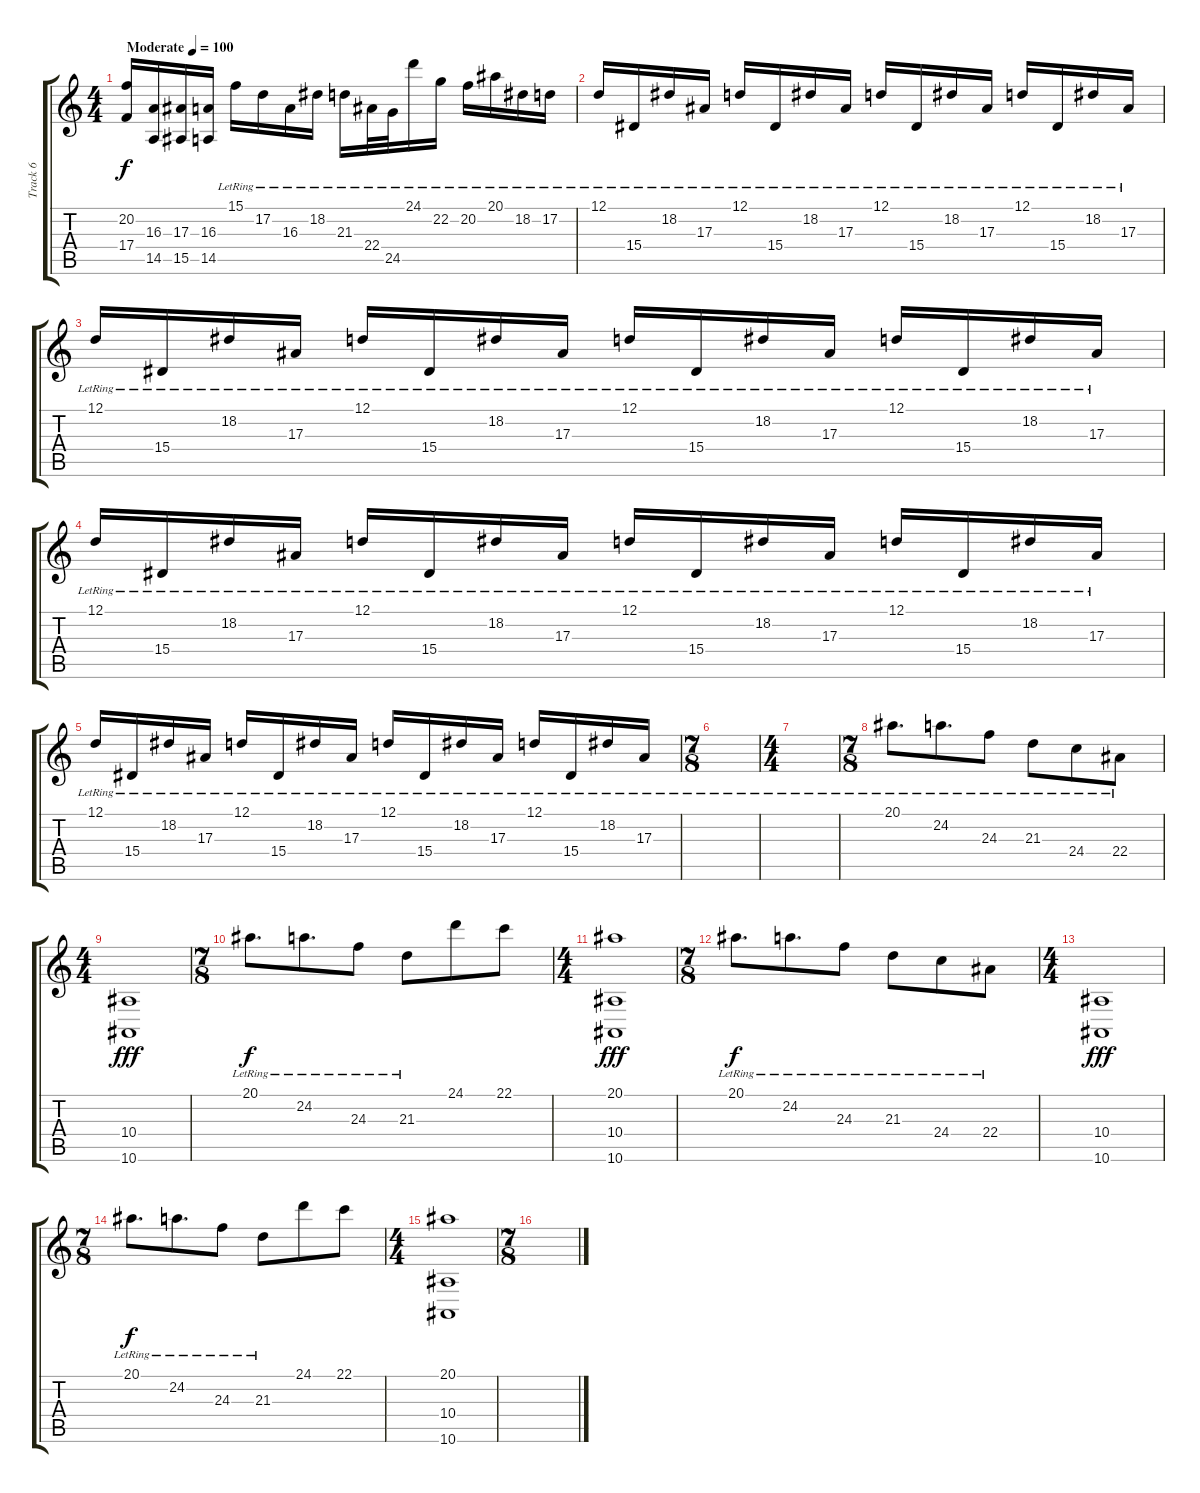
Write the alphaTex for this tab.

\track ("Track 6" "Track 6") {instrument acousticgrandpiano}
\staff {score tabs}
\tuning (D4 A3 F3 C3 G2 C2) {hide}
\ts (4 4)
\tempo (100 "Moderate")
\clef g2
\ks c
(20.2 17.4).16{dy f instrument acousticgrandpiano} (16.3 14.5).16 (17.3 15.5).16 (16.3 14.5).16 15.1{lr}.16 17.2{lr}.16 16.3{lr}.16 18.2{lr}.16 21.3{lr}.16 22.4{lr}.32 24.5{lr}.32 24.1{lr}.16 22.2{lr}.16 20.2{lr}.16 20.1{lr}.16 18.2{lr}.16 17.2{lr}.16 |
12.1{lr}.16{volume 11} 15.4{lr}.16 18.2{lr}.16 17.3{lr}.16 12.1{lr}.16 15.4{lr}.16 18.2{lr}.16 17.3{lr}.16 12.1{lr}.16 15.4{lr}.16 18.2{lr}.16 17.3{lr}.16 12.1{lr}.16 15.4{lr}.16 18.2{lr}.16 17.3{lr}.16 |
12.1{lr}.16 15.4{lr}.16 18.2{lr}.16 17.3{lr}.16 12.1{lr}.16 15.4{lr}.16 18.2{lr}.16 17.3{lr}.16 12.1{lr}.16 15.4{lr}.16 18.2{lr}.16 17.3{lr}.16 12.1{lr}.16 15.4{lr}.16 18.2{lr}.16 17.3{lr}.16 |
12.1{lr}.16 15.4{lr}.16 18.2{lr}.16 17.3{lr}.16 12.1{lr}.16 15.4{lr}.16 18.2{lr}.16 17.3{lr}.16 12.1{lr}.16 15.4{lr}.16 18.2{lr}.16 17.3{lr}.16 12.1{lr}.16 15.4{lr}.16 18.2{lr}.16 17.3{lr}.16 |
12.1{lr}.16 15.4{lr}.16 18.2{lr}.16 17.3{lr}.16 12.1{lr}.16 15.4{lr}.16 18.2{lr}.16 17.3{lr}.16 12.1{lr}.16 15.4{lr}.16 18.2{lr}.16 17.3{lr}.16 12.1{lr}.16 15.4{lr}.16 18.2{lr}.16 17.3{lr}.16 |
\ts (7 8)
|
\ts (4 4)
|
\ts (7 8)
20.1{lr}.8{d volume 13} 24.2{lr}.8{d} 24.3{lr}.8 21.3{lr}.8 24.4{lr}.8 22.4{lr}.8 |
\ts (4 4)
(10.4 10.6).1{dy fff} |
\ts (7 8)
20.1{lr}.8{d dy f} 24.2{lr}.8{d} 24.3{lr}.8 21.3{lr}.8 24.1.8 22.1.8 |
\ts (4 4)
(20.1 10.4 10.6).1{dy fff} |
\ts (7 8)
20.1{lr}.8{d dy f} 24.2{lr}.8{d} 24.3{lr}.8 21.3{lr}.8 24.4{lr}.8 22.4{lr}.8 |
\ts (4 4)
(10.4 10.6).1{dy fff} |
\ts (7 8)
20.1{lr}.8{d dy f} 24.2{lr}.8{d} 24.3{lr}.8 21.3{lr}.8 24.1.8 22.1.8 |
\ts (4 4)
(20.1 10.4 10.6).1 |
\ts (7 8)
